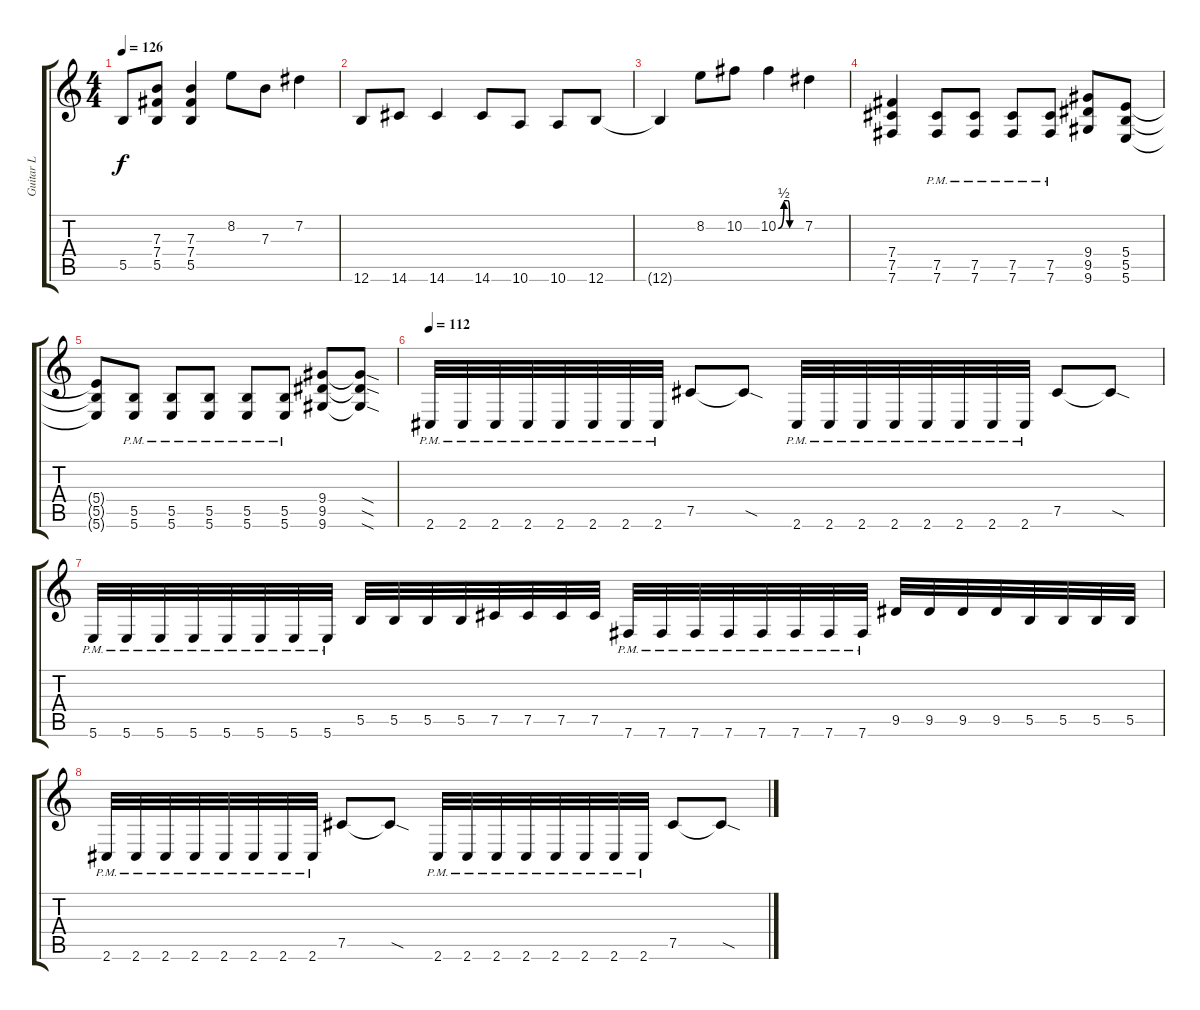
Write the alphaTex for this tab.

\track ("Guitar L" "Guitar L") {instrument distortionguitar}
\staff {score tabs}
\tuning (Db4 Ab3 E3 B2 Gb2 B1) {hide}
\ts (4 4)
\tempo 126
\clef g2
\ks c
5.5{t}.8{dy f} (7.3 7.4 5.5).8 (7.3 7.4 5.5).4 8.2.8 7.3.8 7.2.4 |
12.6.8 14.6.8 14.6.4 14.6.8 10.6.8 10.6.8 12.6.8 |
12.6{t}.4 8.2.8 10.2.8 10.2{be (custom 0 0 15 2 25 2 30 0 60 0)}.4 7.2.4 |
(7.4 7.5 7.6).4 (7.5{pm} 7.6{pm}).8 (7.5{pm} 7.6{pm}).8 (7.5{pm} 7.6{pm}).8 (7.5{pm} 7.6{pm}).8 (9.4 9.5 9.6).8 (5.4 5.5 5.6).8 |
(5.4{t} 5.5{t} 5.6{t}).8 (5.5{pm} 5.6{pm}).8 (5.5{pm} 5.6{pm}).8 (5.5{pm} 5.6{pm}).8 (5.5{pm} 5.6{pm}).8 (5.5{pm} 5.6{pm}).8 (9.4 9.5 9.6).8 (9.4{sod t} 9.5{sod t} 9.6{sod t}).8 |
\tempo 112
2.6{pm}.32 2.6{pm}.32 2.6{pm}.32 2.6{pm}.32 2.6{pm}.32 2.6{pm}.32 2.6{pm}.32 2.6{pm}.32 7.5.8 7.5{sod t}.8 2.6{pm}.32 2.6{pm}.32 2.6{pm}.32 2.6{pm}.32 2.6{pm}.32 2.6{pm}.32 2.6{pm}.32 2.6{pm}.32 7.5.8 7.5{sod t}.8 |
5.6{pm}.32 5.6{pm}.32 5.6{pm}.32 5.6{pm}.32 5.6{pm}.32 5.6{pm}.32 5.6{pm}.32 5.6{pm}.32 5.5.32 5.5.32 5.5.32 5.5.32 7.5.32 7.5.32 7.5.32 7.5.32 7.6{pm}.32 7.6{pm}.32 7.6{pm}.32 7.6{pm}.32 7.6{pm}.32 7.6{pm}.32 7.6{pm}.32 7.6{pm}.32 9.5.32 9.5.32 9.5.32 9.5.32 5.5.32 5.5.32 5.5.32 5.5.32 |
2.6{pm}.32 2.6{pm}.32 2.6{pm}.32 2.6{pm}.32 2.6{pm}.32 2.6{pm}.32 2.6{pm}.32 2.6{pm}.32 7.5.8 7.5{sod t}.8 2.6{pm}.32 2.6{pm}.32 2.6{pm}.32 2.6{pm}.32 2.6{pm}.32 2.6{pm}.32 2.6{pm}.32 2.6{pm}.32 7.5.8 7.5{sod t}.8
